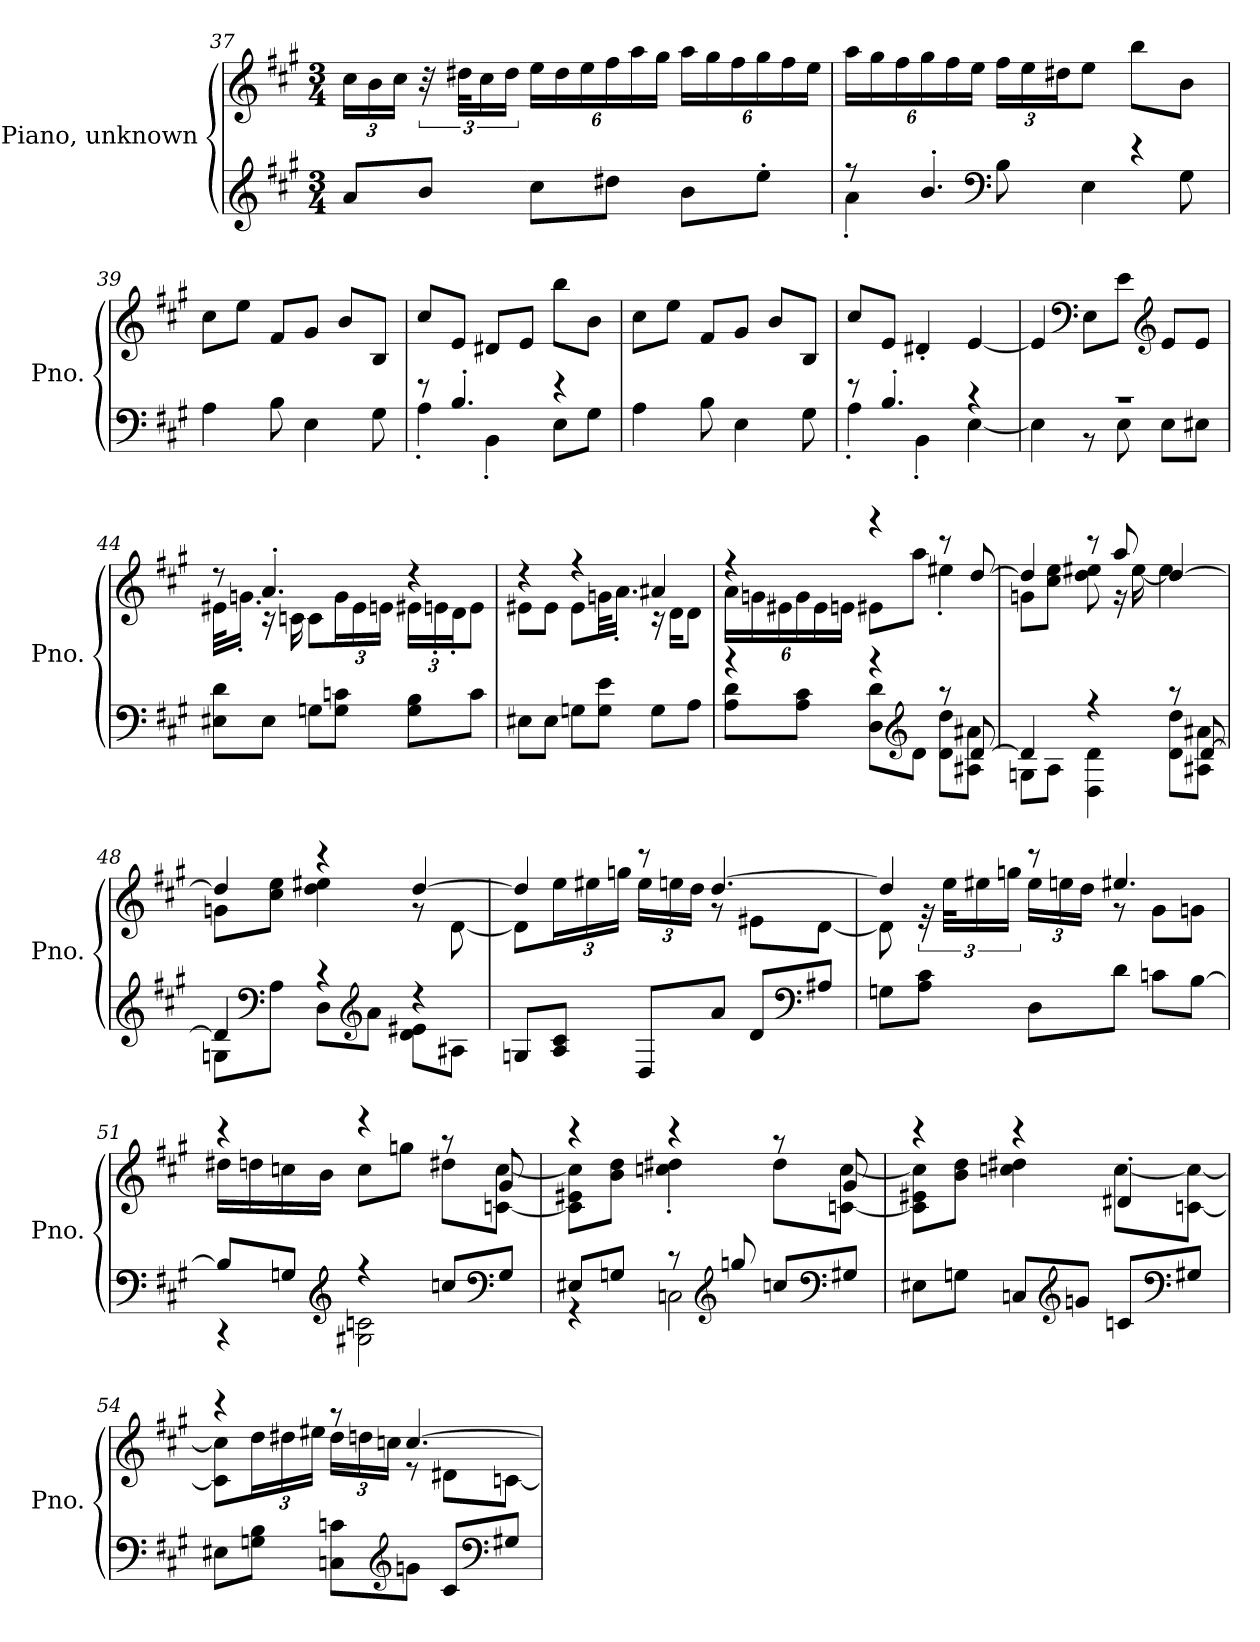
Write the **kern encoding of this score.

**kern	**kern
*part1	*part1
*staff2	*staff1
*I"Piano, unknown	*
*I'Pno.	*
*clefG2	*clefG2
*k[f#c#g#]	*k[f#c#g#]
*M3/4	*M3/4
*	*Xbrackettup
=37	=37
8a/L	24cc#\LL
.	24b\
.	24cc#\JJ
*	*brackettup
8b/J	48r
.	48dd#X\KLL
.	24cc#\
.	24dd#\JJ
*	*Xbrackettup
8cc#\L	24ee\LL
.	24dd#\
.	24ee\
8dd#X\J	24ff#\
.	24aa\
.	24gg#\JJ
8b\L	24aa\LL
.	24gg#\
.	24ff#\
8ee'\J	24gg#\
.	24ff#\
.	24ee\JJ
!!LO:LB:g=z
=38	=38
*^	*
8r	4a'\	24aa\LL
.	.	24gg#\
.	.	24ff#\
4.b'/	.	24gg#\
.	.	24ff#\
.	.	24ee\JJ
*clefF4	*	*
.	8B\	24ff#\LL
.	.	24ee\
.	.	24dd#X\J
.	4E\	8ee\J
4r	.	8bb\L
.	8G#\	8b\J
*v	*v	*
=39	=39
4A\	8cc#\L
.	8ee\J
8B\	8f#/L
4E\	8g#/J
.	8b/L
8G#\	8B/J
=40	=40
*^	*
8r	4A'\	8cc#/L
4.B'/	.	8e/J
.	4BB'\	8d#X/L
.	.	8e/J
4r	8E\L	8bb\L
.	8G#\J	8b\J
*v	*v	*
=41	=41
4A\	8cc#\L
.	8ee\J
8B\	8f#/L
4E\	8g#/J
.	8b/L
8G#\	8B/J
=42	=42
*^	*
8r	4A'\	8cc#/L
4.B'/	.	8e/J
.	4BB'\	4d#X'/
4r	[4E\	[4e/
!!LO:LB:g=z
=43	=43	=43
2.r	4E\]	4e/]
*	*	*clefF4
.	8r	8E\L
.	8E\	8e\J
*	*	*clefG2
.	8E\L	8e/L
.	8E#X\J	8e/J
*v	*v	*
=44	=44
*	*^
8E#X\ 8d\L	8r	32e#X\KLL
.	.	16.gn'\JJ
8E#\J	4.a'/	16r
.	.	16cn\
8Gn\L	.	8c\L
8G\ 8cn\J	.	24g\L
.	.	24e#\
.	.	24en\JJ
8G\ 8B\L	4r	24e#X\LL
.	.	24en'\
.	.	24d'\J
8c\J	.	8e\J
=45	=45	=45
8E#X\L	4r	8e#X\L
8E#\J	.	8e#\J
8Gn\L	4r	8e#\L
8G\ 8e\J	.	32gn\KL
.	.	16.a'\JJ
8G\L	4a#X/	16r
.	.	16d\KL
8A\J	.	8d\J
!!LO:LB:g=z	!!
=46	=46	=46
*^	*	*
4r	8A\ 8d\L	4r	24a\LL
.	.	.	24gn\
.	.	.	24e#X\
.	8A\ 8c#\J	.	24g\
.	.	.	24e#\
.	.	.	24en\JJ
4r	8D\ 8d\L	4r	8e#X\L
*clefG2	*	*	*
.	8d\J	.	8aa\J
8r	8d\ 8dd\L	8r	4ee#X'\
[8d/	8A#X\ 8a#X\J	[8dd/	.
=47	=47	=47	=47
4d/]	8Gn\L	4dd/]	8gn\L
.	8A\J	.	8cc#\ 8ee\J
4r	4D\ 4d\	8r	8dd\ 8ee#X\
.	.	8aa/	16r
.	.	.	[16ee#\
8r	8d\ 8dd\L	[4dd/	4ee#\]
[8d/	8A#X\ 8a#X\J	.	.
!!LO:PB:g=z	!!
=48	=48	=48	=48
4d/]	8Gn\L	4dd/]	8gn\L
*clefF4	*	*	*
.	8A\J	.	8cc#\ 8ee\J
4r	8D\L	4r	4dd\ 4ee#X\
*clefG2	*	*	*
.	8a\J	.	.
4r	8d\ 8e#X\L	[4dd/	8r
.	8A#X\J	.	[8d\
*v	*v	*	*
=49	=49	=49
8Gn/L	4dd/]	8d\L]
8A/ 8c#/J	.	24ee\L
.	.	24ee#X\
.	.	24ggn\JJ
8D/L	8r	24ee#\LL
.	.	24een\
.	.	24dd\JJ
8a/J	[4.dd/	8r
8d/L	.	8e#X\L
*clefF4	*	*
8A#X/J	.	[8d\J
!!LO:LB:g=z	!!
=50	=50	=50
8Gn\L	4dd/]	8d\]
*	*	*brackettup
8A\ 8c#\J	.	48r
.	.	48ee\KLL
.	.	24ee#X\
.	.	24ggn\JJ
*	*	*Xbrackettup
8D\L	8r	24ee#\LL
.	.	24een\
.	.	24dd\JJ
8d\J	4.ee#X/	8r
8cn\L	.	8g#\L
[8B\J	.	8gn\J
=51	=51	=51
*^	*	*
8B/L]	4r	4r	16dd#X\LL
.	.	.	16ddn\
8Gn/J	.	.	16ccn\
.	.	.	16b\JJ
*clefG2	*	*	*
4r	2G#X\ 2cn\	4r	8cc\L
.	.	.	8ggn\J
8ccn/L	.	8r	8dd#X\L
*clefF4	*	*	*
8G#/J	.	8g#/	[8cn\ [8cc\J
!!LO:LB:g=z	!!
=52	=52	=52	=52
8E#X/L	4r	4r	8c\] 8e#X\ 8cc\]L
8Gn/J	.	.	8b\ 8dd\J
8r	2Cn\	4r	4ccn\' 4dd#X\'
*clefG2	*	*	*
8ggn/	.	.	.
8ccn/L	.	8r	8dd#\L
*clefF4	*	*	*
8G#X/J	.	8g#/	[8cn\ [8cc\J
*v	*v	*	*
=53	=53	=53
8E#X\L	4r	8c\] 8e#X\ 8cc\]L
8Gn\J	.	8b\ 8dd\J
8Cn/L	4r	4ccn\ 4dd#X\
*clefG2	*	*
8gn/J	.	.
8cn/L	4d#X'/	[8cc\L
*clefF4	*	*
8G#X/J	.	[8cn\ 8cc\_J
!!LO:LB:g=z	!!
=54	=54	=54
8E#X\L	4r	8c\] 8cc\]L
8Gn\ 8B\J	.	24dd\L
.	.	24dd#X\
.	.	24ee#X\JJ
8Cn\ 8cn\L	8r	24dd#\LL
.	.	24ddn\
.	.	24ccn\JJ
*clefG2	*	*
8gn\J	[4.cc/	8r
8c/L	.	8d#X\L
*clefF4	*	*
8G#X/J	.	[8cn\J
*	*v	*v
=	=
*-	*-
